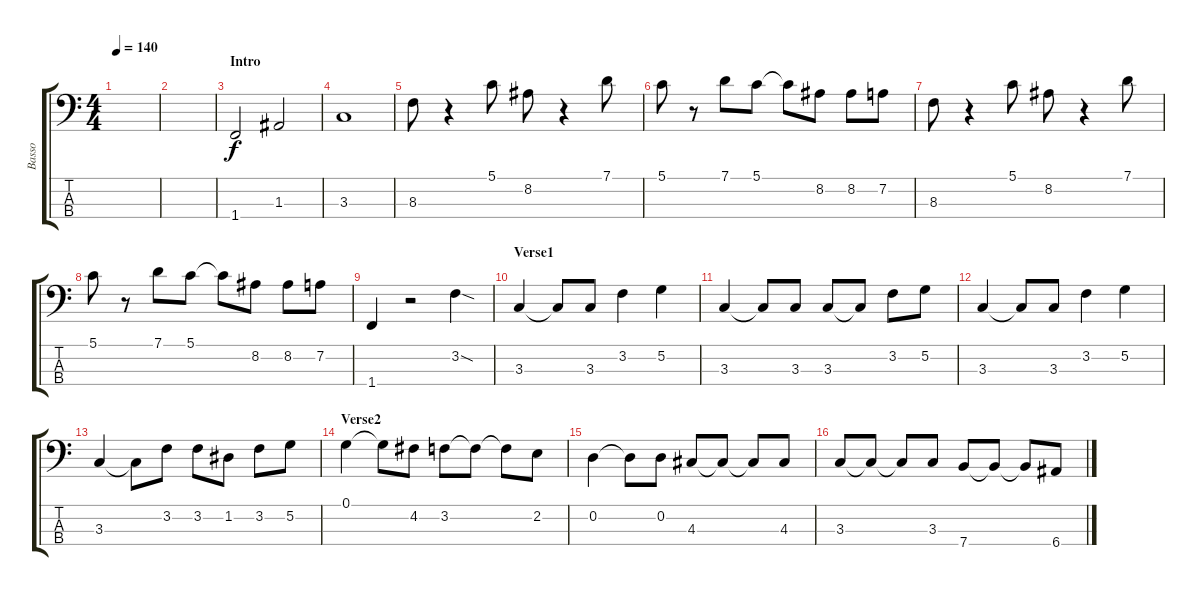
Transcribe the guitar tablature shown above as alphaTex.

\track ("Basso" "Basso") {instrument electricbasspick}
\staff {score tabs}
\tuning (G2 D2 A1 E1) {hide}
\ts (4 4)
\tempo 140
\clef f4
\ks c
|
|
\section ("" "Intro")
1.4.2 1.3.2 |
3.3.1 |
8.3.8 r.4 5.1.8 8.2.8 r.4 7.1.8 |
5.1.8 r.8 7.1.8 5.1.8 5.1{t}.8 8.2.8 8.2.8 7.2.8 |
8.3.8 r.4 5.1.8 8.2.8 r.4 7.1.8 |
5.1.8 r.8 7.1.8 5.1.8 5.1{t}.8 8.2.8 8.2.8 7.2.8 |
1.4.4 r.2 3.2{sod}.4 |
\section ("" "Verse1 ")
3.3.4 3.3{t}.8 3.3.8 3.2.4 5.2.4 |
3.3.4 3.3{t}.8 3.3.8 3.3.8 3.3{t}.8 3.2.8 5.2.8 |
3.3.4 3.3{t}.8 3.3.8 3.2.4 5.2.4 |
3.3.4 3.3{t}.8 3.2.8 3.2.8 1.2.8 3.2.8 5.2.8 |
\section ("" "Verse2")
0.1.4 0.1{t}.8 4.2.8 3.2.8 3.2{t}.8 3.2{t}.8 2.2.8 |
0.2.4 0.2{t}.8 0.2.8 4.3.8 4.3{t}.8 4.3{t}.8 4.3.8 |
3.3.8 3.3{t}.8 3.3{t}.8 3.3.8 7.4.8 7.4{t}.8 7.4{t}.8 6.4.8
